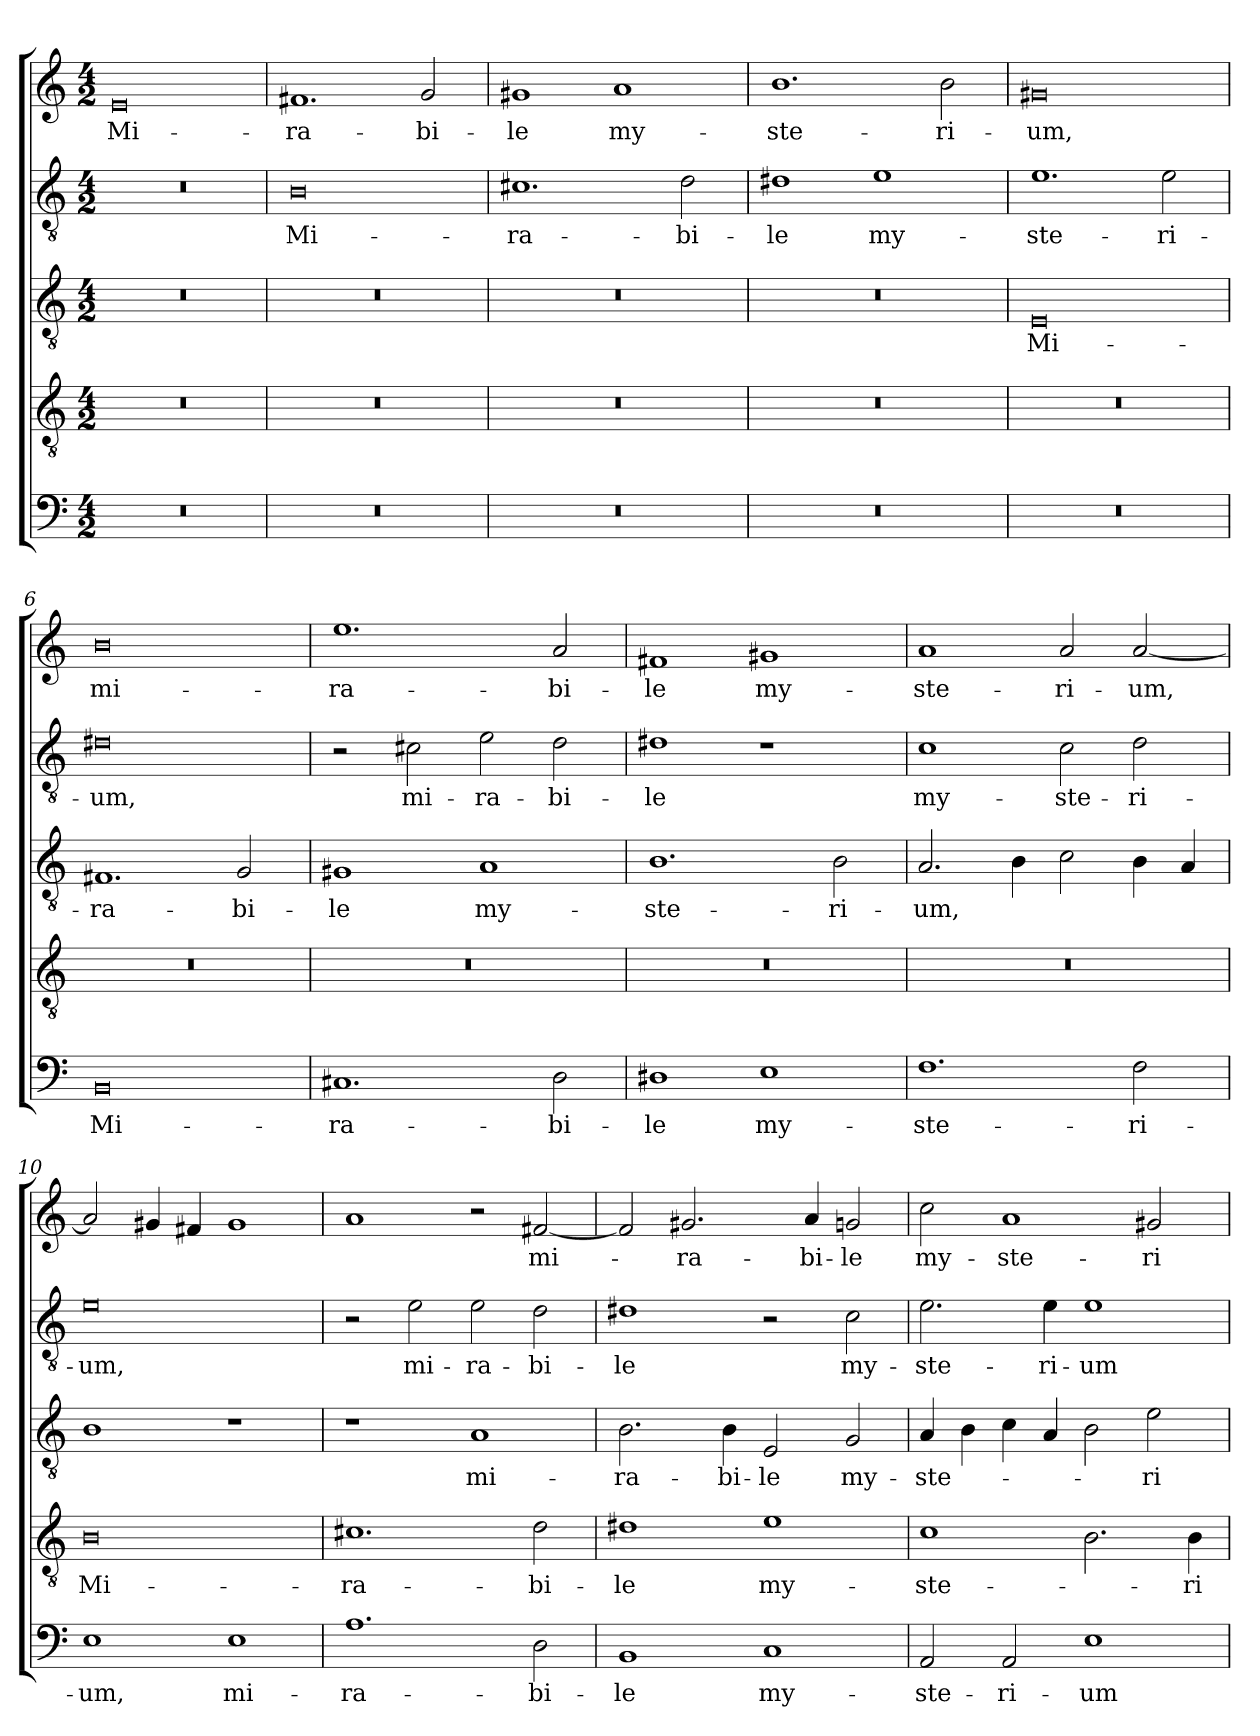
**kern	**text	**kern	**text	**kern	**text	**kern	**text	**kern	**text
*part5	*part5	*part4	*part4	*part3	*part3	*part2	*part2	*part1	*part1
*staff5	*staff5	*staff4	*staff4	*staff3	*staff3	*staff2	*staff2	*staff1	*staff1
*clefF4	*	*clefGv2	*	*clefGv2	*	*clefGv2	*	*clefG2	*
*k[]	*	*k[]	*	*k[]	*	*k[]	*	*k[]	*
*C:	*	*C:	*	*C:	*	*C:	*	*C:	*
*M4/2	*	*M4/2	*	*M4/2	*	*M4/2	*	*M4/2	*
=1	=1	=1	=1	=1	=1	=1	=1	=1	=1
!	!	!	!	!	!	!	!	!	!LO:LY:b
0r	.	0r	.	0r	.	0r	.	0e	Mi-
=2	=2	=2	=2	=2	=2	=2	=2	=2	=2
!	!	!	!	!	!	!	!LO:LY:b	!	!LO:LY:b
0r	.	0r	.	0r	.	0B	Mi-	1.f#X	-ra-
!	!	!	!	!	!	!	!	!	!LO:LY:b
.	.	.	.	.	.	.	.	2g/	-bi-
=3	=3	=3	=3	=3	=3	=3	=3	=3	=3
!	!	!	!	!	!	!	!LO:LY:b	!	!LO:LY:b
0r	.	0r	.	0r	.	1.c#X	-ra-	1g#X	-le
!	!	!	!	!	!	!	!	!	!LO:LY:b
.	.	.	.	.	.	.	.	1a	my-
!	!	!	!	!	!	!	!LO:LY:b	!	!
.	.	.	.	.	.	2d\	-bi-	.	.
=4	=4	=4	=4	=4	=4	=4	=4	=4	=4
!	!	!	!	!	!	!	!LO:LY:b	!	!LO:LY:b
0r	.	0r	.	0r	.	1d#X	-le	1.b	-ste-
!	!	!	!	!	!	!	!LO:LY:b	!	!
.	.	.	.	.	.	1e	my-	.	.
!	!	!	!	!	!	!	!	!	!LO:LY:b
.	.	.	.	.	.	.	.	2b\	-ri-
=5	=5	=5	=5	=5	=5	=5	=5	=5	=5
!	!	!	!	!	!LO:LY:b	!	!LO:LY:b	!	!LO:LY:b
0r	.	0r	.	0E	Mi-	1.e	-ste-	0g#X	-um,
!	!	!	!	!	!	!	!LO:LY:b	!	!
.	.	.	.	.	.	2e\	-ri-	.	.
=6	=6	=6	=6	=6	=6	=6	=6	=6	=6
!	!LO:LY:b	!	!	!	!LO:LY:b	!	!LO:LY:b	!	!LO:LY:b
0BB	Mi-	0r	.	1.F#X	-ra-	0d#X	-um,	0b	mi-
!	!	!	!	!	!LO:LY:b	!	!	!	!
.	.	.	.	2G/	-bi-	.	.	.	.
=7	=7	=7	=7	=7	=7	=7	=7	=7	=7
!	!LO:LY:b	!	!	!	!LO:LY:b	!	!	!	!LO:LY:b
1.C#X	-ra-	0r	.	1G#X	-le	2r	.	1.ee	-ra-
!	!	!	!	!	!	!	!LO:LY:b	!	!
.	.	.	.	.	.	2c#X\	mi-	.	.
!	!	!	!	!	!LO:LY:b	!	!LO:LY:b	!	!
.	.	.	.	1A	my-	2e\	-ra-	.	.
!	!LO:LY:b	!	!	!	!	!	!LO:LY:b	!	!LO:LY:b
2D\	-bi-	.	.	.	.	2d\	-bi-	2a/	-bi-
=8	=8	=8	=8	=8	=8	=8	=8	=8	=8
!	!LO:LY:b	!	!	!	!LO:LY:b	!	!LO:LY:b	!	!LO:LY:b
1D#X	-le	0r	.	1.B	-ste-	1d#X	-le	1f#X	-le
!	!LO:LY:b	!	!	!	!	!	!	!	!LO:LY:b
1E	my-	.	.	.	.	1r	.	1g#X	my-
!	!	!	!	!	!LO:LY:b	!	!	!	!
.	.	.	.	2B\	-ri-	.	.	.	.
!!LO:LB:g=z
=9	=9	=9	=9	=9	=9	=9	=9	=9	=9
!	!LO:LY:b	!	!	!	!LO:LY:b	!	!LO:LY:b	!	!LO:LY:b
1.F	-ste-	0r	.	2.A/	-um,	1c	my-	1a	-ste-
.	.	.	.	4B\	.	.	.	.	.
!	!	!	!	!	!	!	!LO:LY:b	!	!LO:LY:b
.	.	.	.	2c\	.	2c\	-ste-	2a/	-ri-
!	!LO:LY:b	!	!	!	!	!	!LO:LY:b	!	!LO:LY:b
2F\	-ri-	.	.	4B\	.	2d\	-ri-	[2a/	-um,
.	.	.	.	4A/	.	.	.	.	.
=10	=10	=10	=10	=10	=10	=10	=10	=10	=10
!	!LO:LY:b	!	!LO:LY:b	!	!	!	!LO:LY:b	!	!
1E	-um,	0B	Mi-	1B	.	0e	-um,	2a/]	.
.	.	.	.	.	.	.	.	4g#X/	.
.	.	.	.	.	.	.	.	4f#X/	.
!	!LO:LY:b	!	!	!	!	!	!	!	!
1E	mi-	.	.	1r	.	.	.	1g#	.
=11	=11	=11	=11	=11	=11	=11	=11	=11	=11
!	!LO:LY:b	!	!LO:LY:b	!	!	!	!	!	!
1.A	-ra-	1.c#X	-ra-	1r	.	2r	.	1a	.
!	!	!	!	!	!	!	!LO:LY:b	!	!
.	.	.	.	.	.	2e\	mi-	.	.
!	!	!	!	!	!LO:LY:b	!	!LO:LY:b	!	!
.	.	.	.	1A	mi-	2e\	-ra-	2r	.
!	!LO:LY:b	!	!LO:LY:b	!	!	!	!LO:LY:b	!	!LO:LY:b
2D\	-bi-	2d\	-bi-	.	.	2d\	-bi-	[2f#X/	mi-
=12	=12	=12	=12	=12	=12	=12	=12	=12	=12
!	!LO:LY:b	!	!LO:LY:b	!	!LO:LY:b	!	!LO:LY:b	!	!
1BB	-le	1d#X	-le	2.B\	-ra-	1d#X	-le	2f#/]	.
!	!	!	!	!	!	!	!	!	!LO:LY:b
.	.	.	.	.	.	.	.	2.g#X/	-ra-
!	!	!	!	!	!LO:LY:b	!	!	!	!
.	.	.	.	4B\	-bi-	.	.	.	.
!	!LO:LY:b	!	!LO:LY:b	!	!LO:LY:b	!	!	!	!
1C	my-	1e	my-	2E/	-le	2r	.	.	.
!	!	!	!	!	!	!	!	!	!LO:LY:b
.	.	.	.	.	.	.	.	4a/	-bi-
!	!	!	!	!	!LO:LY:b	!	!LO:LY:b	!	!LO:LY:b
.	.	.	.	2G/	my-	2c\	my-	2gn/	-le
=13	=13	=13	=13	=13	=13	=13	=13	=13	=13
!	!LO:LY:b	!	!LO:LY:b	!	!LO:LY:b	!	!LO:LY:b	!	!LO:LY:b
2AA/	-ste-	1c	-ste-	4A/	-ste-	2.e\	-ste-	2cc\	my-
.	.	.	.	4B\	.	.	.	.	.
!	!LO:LY:b	!	!	!	!	!	!	!	!LO:LY:b
2AA/	-ri-	.	.	4c\	.	.	.	1a	-ste-
!	!	!	!	!	!	!	!LO:LY:b	!	!
.	.	.	.	4A/	.	4e\	-ri-	.	.
!	!LO:LY:b	!	!	!	!	!	!LO:LY:b	!	!
1E	-um	2.B\	.	2B\	.	1e	-um	.	.
!	!	!	!	!	!LO:LY:b	!	!	!	!LO:LY:b
.	.	.	.	2e\	-ri-	.	.	2g#X/	-ri-
!	!	!	!LO:LY:b	!	!	!	!	!	!
.	.	4B\	-ri-	.	.	.	.	.	.
=	=	=	=	=	=	=	=	=	=
*-	*-	*-	*-	*-	*-	*-	*-	*-	*-
